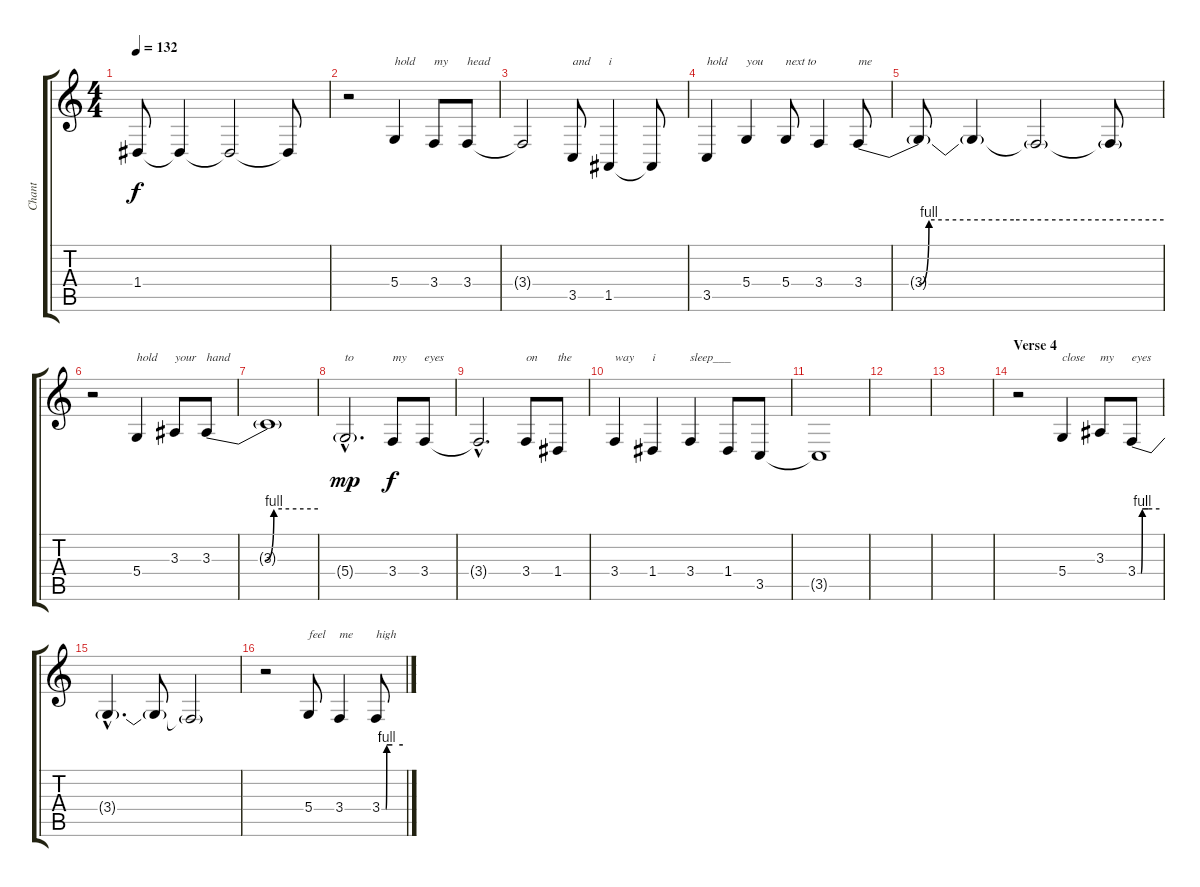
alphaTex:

\track ("Chant" "Chant") {instrument choiraahs}
\staff {score tabs}
\tuning (E4 B3 G3 D3 A2 E2) {hide}
\ts (4 4)
\tempo 132
\clef g2
\ks c
1.4{t}.8{dy f} 1.4{t}.4 1.4{t}.2 1.4{t}.8 |
r.2 5.4.4{txt "hold"} 3.4.8{txt "my"} 3.4.8{txt "head"} |
3.4{t}.2 3.5.8{txt "and"} 1.5.4{txt "i"} 1.5{t}.8 |
3.5.4{txt "hold"} 5.4.4{txt "you"} 5.4.8{txt "next to "} 3.4.4 3.4{be (custom 0 0 11 0 13 4 30 4 60 4)}.8{txt "me"} |
3.4{t}.8 3.4{t}.4 3.4{t}.2 3.4{t}.8 |
r.2 5.4.4{txt "hold"} 3.3.8{txt "your"} 3.3{be (custom 0 0 18 0 30 0 35 4 60 4)}.8{txt "hand"} |
3.3{t}.1 |
5.4{g hac}.2{d txt "to" dy mp} 3.4.8{txt "my" dy f} 3.4.8{txt "eyes"} |
3.4{hac t}.2{d} 3.4.8{txt "on"} 1.4.8{txt "the"} |
3.4.4{txt "way"} 1.4.4{txt "i"} 3.4.4{txt "sleep___"} 1.4.8 3.5.8 |
3.5{t}.1 |
|
|
\section ("" "Verse 4")
r.2 5.4.4{txt "close"} 3.3.8{txt "my"} 3.4{be (custom 0 0 10 0 13 4 30 4 60 4)}.8{txt "eyes"} |
3.4{hac t}.4{d} 3.4{t}.8 3.4{t}.2 |
r.2 5.4.8{txt "feel"} 3.4.4{txt "me"} 3.4{be (custom 0 0 12 0 14 4 30 4 60 4)}.8{txt "high"}
